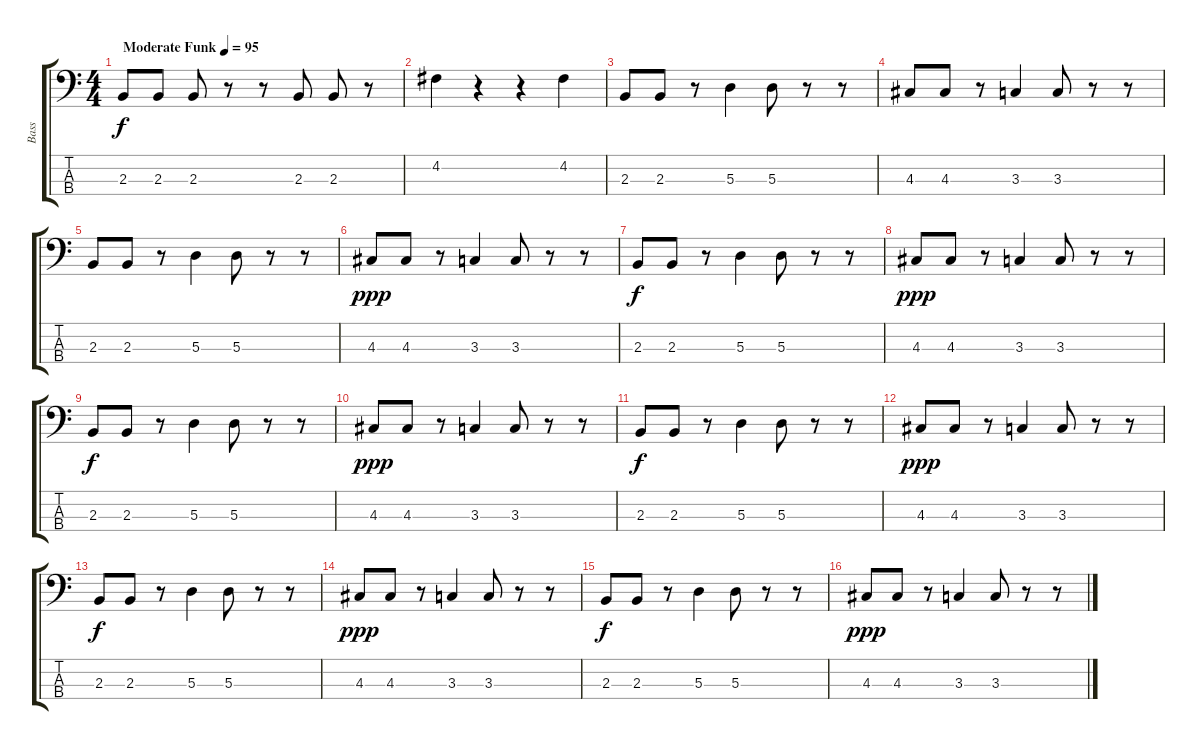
\track ("Bass" "Bass") {instrument electricbassfinger}
\staff {score tabs}
\tuning (G2 D2 A1 E1) {hide}
\ts (4 4)
\tempo (95 "Moderate Funk")
\clef f4
\ks c
2.3.8{dy f instrument electricbassfinger} 2.3.8 2.3.8 r.8 r.8 2.3.8 2.3.8 r.8 |
4.2.4 r.4 r.4 4.2.4 |
2.3.8 2.3.8 r.8 5.3.4 5.3.8 r.8 r.8 |
4.3.8 4.3.8 r.8 3.3.4 3.3.8 r.8 r.8 |
2.3.8 2.3.8 r.8 5.3.4 5.3.8 r.8 r.8 |
4.3.8{dy ppp} 4.3.8 r.8 3.3.4 3.3.8 r.8 r.8 |
2.3.8{dy f} 2.3.8 r.8 5.3.4 5.3.8 r.8 r.8 |
4.3.8{dy ppp} 4.3.8 r.8 3.3.4 3.3.8 r.8 r.8 |
2.3.8{dy f} 2.3.8 r.8 5.3.4 5.3.8 r.8 r.8 |
4.3.8{dy ppp} 4.3.8 r.8 3.3.4 3.3.8 r.8 r.8 |
2.3.8{dy f} 2.3.8 r.8 5.3.4 5.3.8 r.8 r.8 |
4.3.8{dy ppp} 4.3.8 r.8 3.3.4 3.3.8 r.8 r.8 |
2.3.8{dy f} 2.3.8 r.8 5.3.4 5.3.8 r.8 r.8 |
4.3.8{dy ppp} 4.3.8 r.8 3.3.4 3.3.8 r.8 r.8 |
2.3.8{dy f} 2.3.8 r.8 5.3.4 5.3.8 r.8 r.8 |
4.3.8{dy ppp} 4.3.8 r.8 3.3.4 3.3.8 r.8 r.8
